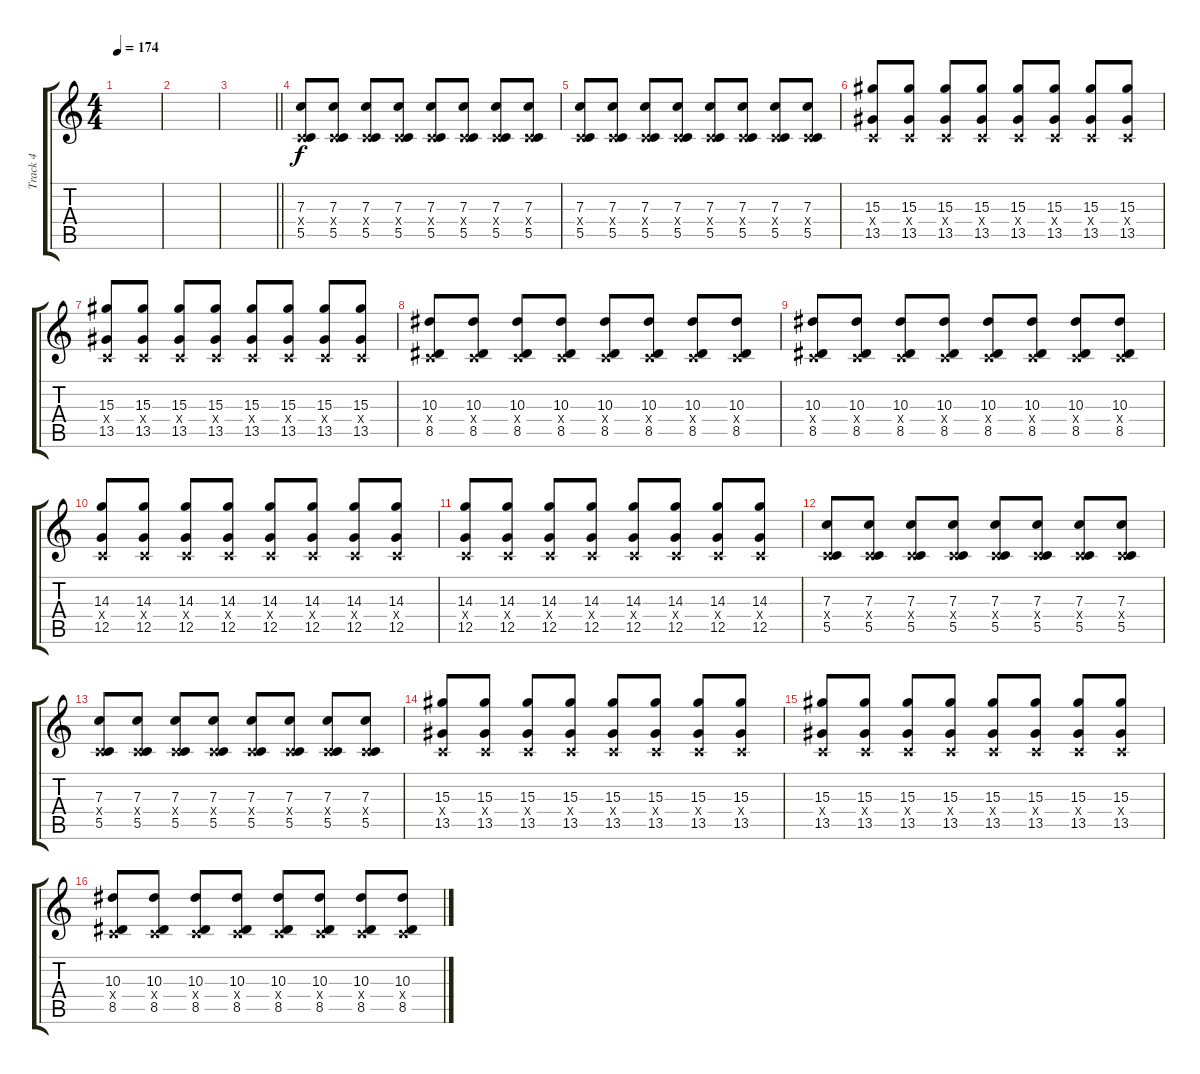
\track ("Track 4" "Track 4") {instrument distortionguitar}
\staff {score tabs}
\tuning (D4 A3 F3 C3 G2 C2) {hide}
\ts (4 4)
\tempo 174
\clef g2
\ks c
|
|
\barLineRight lightlight
|
\section ("" "")
(7.3 0.4{x} 5.5).8 (7.3 0.4{x} 5.5).8 (7.3 0.4{x} 5.5).8 (7.3 0.4{x} 5.5).8 (7.3 0.4{x} 5.5).8 (7.3 0.4{x} 5.5).8 (7.3 0.4{x} 5.5).8 (7.3 0.4{x} 5.5).8 |
(7.3 0.4{x} 5.5).8 (7.3 0.4{x} 5.5).8 (7.3 0.4{x} 5.5).8 (7.3 0.4{x} 5.5).8 (7.3 0.4{x} 5.5).8 (7.3 0.4{x} 5.5).8 (7.3 0.4{x} 5.5).8 (7.3 0.4{x} 5.5).8 |
(15.3 0.4{x} 13.5).8 (15.3 0.4{x} 13.5).8 (15.3 0.4{x} 13.5).8 (15.3 0.4{x} 13.5).8 (15.3 0.4{x} 13.5).8 (15.3 0.4{x} 13.5).8 (15.3 0.4{x} 13.5).8 (15.3 0.4{x} 13.5).8 |
(15.3 0.4{x} 13.5).8 (15.3 0.4{x} 13.5).8 (15.3 0.4{x} 13.5).8 (15.3 0.4{x} 13.5).8 (15.3 0.4{x} 13.5).8 (15.3 0.4{x} 13.5).8 (15.3 0.4{x} 13.5).8 (15.3 0.4{x} 13.5).8 |
(10.3 0.4{x} 8.5).8 (10.3 0.4{x} 8.5).8 (10.3 0.4{x} 8.5).8 (10.3 0.4{x} 8.5).8 (10.3 0.4{x} 8.5).8 (10.3 0.4{x} 8.5).8 (10.3 0.4{x} 8.5).8 (10.3 0.4{x} 8.5).8 |
(10.3 0.4{x} 8.5).8 (10.3 0.4{x} 8.5).8 (10.3 0.4{x} 8.5).8 (10.3 0.4{x} 8.5).8 (10.3 0.4{x} 8.5).8 (10.3 0.4{x} 8.5).8 (10.3 0.4{x} 8.5).8 (10.3 0.4{x} 8.5).8 |
(14.3 0.4{x} 12.5).8 (14.3 0.4{x} 12.5).8 (14.3 0.4{x} 12.5).8 (14.3 0.4{x} 12.5).8 (14.3 0.4{x} 12.5).8 (14.3 0.4{x} 12.5).8 (14.3 0.4{x} 12.5).8 (14.3 0.4{x} 12.5).8 |
(14.3 0.4{x} 12.5).8 (14.3 0.4{x} 12.5).8 (14.3 0.4{x} 12.5).8 (14.3 0.4{x} 12.5).8 (14.3 0.4{x} 12.5).8 (14.3 0.4{x} 12.5).8 (14.3 0.4{x} 12.5).8 (14.3 0.4{x} 12.5).8 |
(7.3 0.4{x} 5.5).8 (7.3 0.4{x} 5.5).8 (7.3 0.4{x} 5.5).8 (7.3 0.4{x} 5.5).8 (7.3 0.4{x} 5.5).8 (7.3 0.4{x} 5.5).8 (7.3 0.4{x} 5.5).8 (7.3 0.4{x} 5.5).8 |
(7.3 0.4{x} 5.5).8 (7.3 0.4{x} 5.5).8 (7.3 0.4{x} 5.5).8 (7.3 0.4{x} 5.5).8 (7.3 0.4{x} 5.5).8 (7.3 0.4{x} 5.5).8 (7.3 0.4{x} 5.5).8 (7.3 0.4{x} 5.5).8 |
(15.3 0.4{x} 13.5).8 (15.3 0.4{x} 13.5).8 (15.3 0.4{x} 13.5).8 (15.3 0.4{x} 13.5).8 (15.3 0.4{x} 13.5).8 (15.3 0.4{x} 13.5).8 (15.3 0.4{x} 13.5).8 (15.3 0.4{x} 13.5).8 |
(15.3 0.4{x} 13.5).8 (15.3 0.4{x} 13.5).8 (15.3 0.4{x} 13.5).8 (15.3 0.4{x} 13.5).8 (15.3 0.4{x} 13.5).8 (15.3 0.4{x} 13.5).8 (15.3 0.4{x} 13.5).8 (15.3 0.4{x} 13.5).8 |
(10.3 0.4{x} 8.5).8 (10.3 0.4{x} 8.5).8 (10.3 0.4{x} 8.5).8 (10.3 0.4{x} 8.5).8 (10.3 0.4{x} 8.5).8 (10.3 0.4{x} 8.5).8 (10.3 0.4{x} 8.5).8 (10.3 0.4{x} 8.5).8
